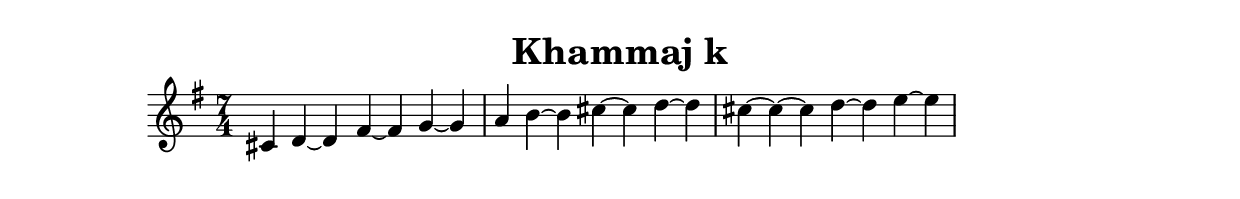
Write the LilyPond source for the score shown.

#(ly:set-option 'midi-extension "mid")
\version "2.12.3"
\include "english.ly"
\header{ title = "Khammaj k"  }
\include "english.ly"
%{
Filename:khammaj_rupak
Title: Khammaj k
Key: d
Mode: mixolydian
TimeSignature: 7/4
           
                             .           .   .
| N S - G - m - | P D -  N - S - | N - - S - R - |
  .               

  
%}
melody = {
\clef treble
\key c \mixolydian
\time 7/4
\autoBeamOn  
\bar "|"  b4 c'4~ c'4 e'4~ e'4 f'4~ f'4 \bar "|"  g'4 a'4~ a'4 b'4~ b'4 c''4~ c''4 \bar "|"  b'4~ b'4~ b'4 c''4~ c''4 d''4~ d''4 \bar "|"  \break

}

text = \lyricmode {

}

\score{
\transpose c' d'
<<
\new Voice = "one" {
  \melody
}
\new Lyrics \lyricsto "one" \text
>>
\layout { }
\midi { }
}